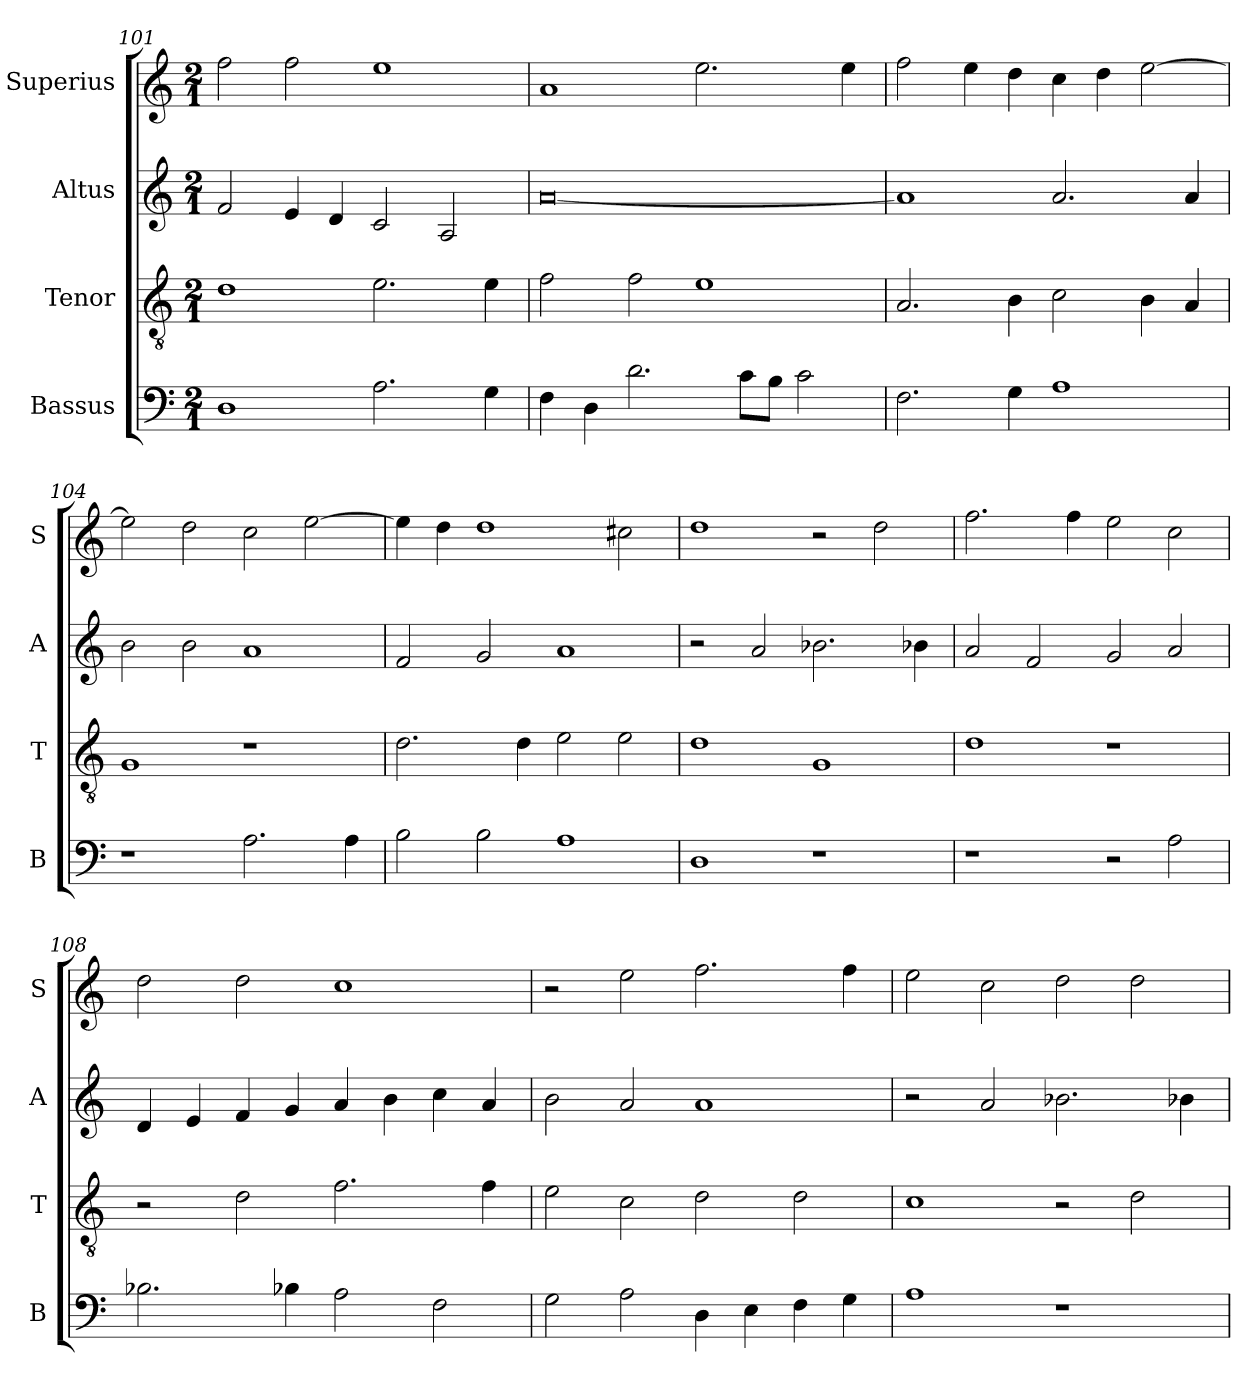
**kern	**kern	**kern	**kern
*part4	*part3	*part2	*part1
*staff4	*staff3	*staff2	*staff1
*I"Bassus	*I"Tenor	*I"Altus	*I"Superius
*I'B	*I'T	*I'A	*I'S
*clefF4	*clefGv2	*clefG2	*clefG2
*k[]	*k[]	*k[]	*k[]
*C:	*C:	*C:	*C:
*M2/1	*M2/1	*M2/1	*M2/1
=101	=101	=101	=101
1D	1d	2f	2ff
.	.	4e	2ff
.	.	4d	.
2.A	2.e	2c	1ee
.	.	2A	.
4G	4e	.	.
=102	=102	=102	=102
4F	2f	[0a	1a
4D	.	.	.
2.d	2f	.	.
.	1e	.	2.ee
8cL	.	.	.
8BJ	.	.	.
2c	.	.	.
.	.	.	4ee
=103	=103	=103	=103
2.F	2.A	1a]	2ff
.	.	.	4ee
4G	4B	.	4dd
1A	2c	2.a	4cc
.	.	.	4dd
.	4B	.	[2ee
.	4A	4a	.
=104	=104	=104	=104
1r	1G	2b	2ee]
.	.	2b	2dd
2.A	1r	1a	2cc
.	.	.	[2ee
4A	.	.	.
=105	=105	=105	=105
2B	2.d	2f	4ee]
.	.	.	4dd
2B	.	2g	1dd
.	4d	.	.
1A	2e	1a	.
.	2e	.	2cc#X
=106	=106	=106	=106
1D	1d	2r	1dd
.	.	2a	.
1r	1G	2.b-X	2r
.	.	.	2dd
.	.	4b-X	.
=107	=107	=107	=107
1r	1d	2a	2.ff
.	.	2f	.
.	.	.	4ff
2r	1r	2g	2ee
2A	.	2a	2cc
=108	=108	=108	=108
2.B-X	2r	4d	2dd
.	.	4e	.
.	2d	4f	2dd
4B-X	.	4g	.
2A	2.f	4a	1cc
.	.	4b	.
2F	.	4cc	.
.	4f	4a	.
=109	=109	=109	=109
2G	2e	2b	2r
2A	2c	2a	2ee
4D	2d	1a	2.ff
4E	.	.	.
4F	2d	.	.
4G	.	.	4ff
=110	=110	=110	=110
1A	1c	2r	2ee
.	.	2a	2cc
1r	2r	2.b-X	2dd
.	2d	.	2dd
.	.	4b-X	.
=	=	=	=
*-	*-	*-	*-
